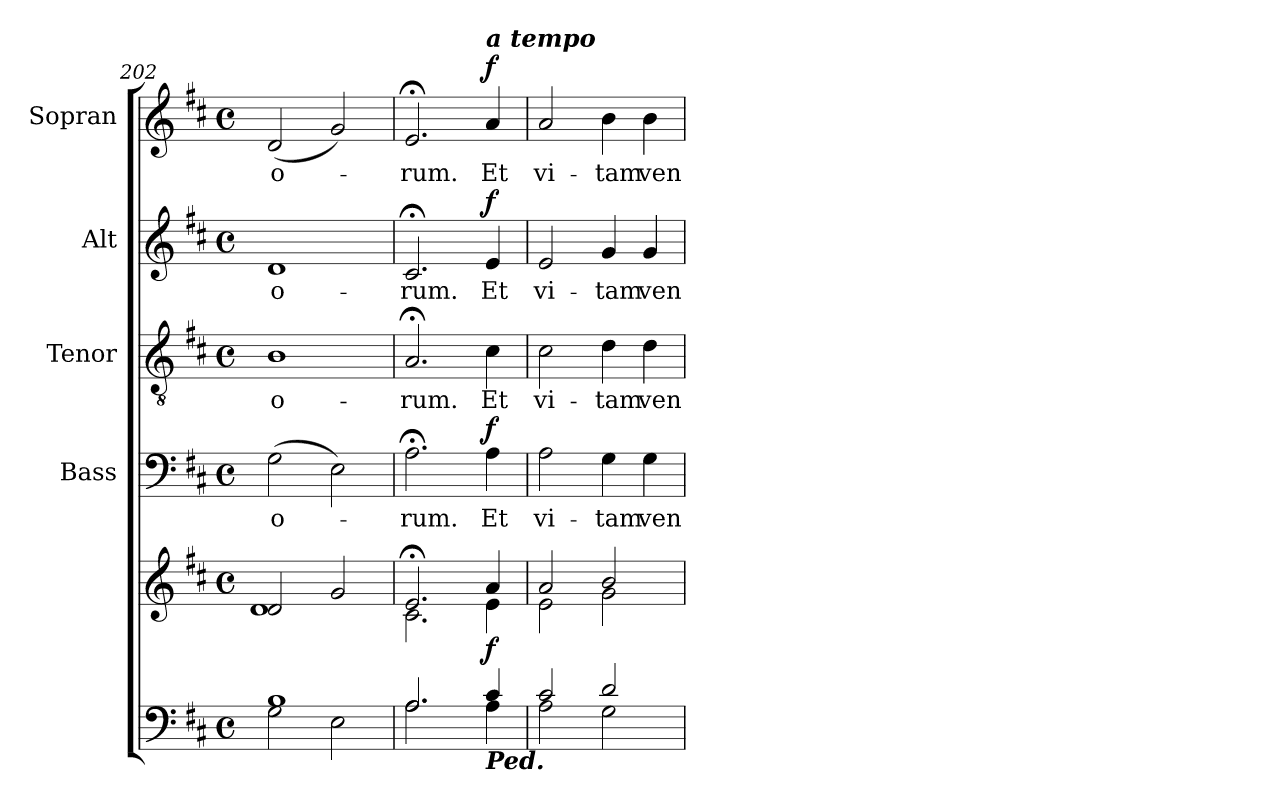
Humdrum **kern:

**kern	**kern	**dynam	**kern	**text	**dynam	**kern	**text	**kern	**text	**dynam	**kern	**text	**dynam
*part5	*part5	*part5	*part4	*part4	*part4	*part3	*part3	*part2	*part2	*part2	*part1	*part1	*part1
*staff6	*staff5	*staff5/6	*staff4	*staff4	*staff4	*staff3	*staff3	*staff2	*staff2	*staff2	*staff1	*staff1	*staff1
*	*	*	*I"Bass	*	*	*I"Tenor	*	*I"Alt	*	*	*I"Sopran	*	*
*	*	*	*I'B.	*	*	*I'T.	*	*I'A.	*	*	*I'S.	*	*
*clefF4	*clefG2	*	*clefF4	*	*	*clefGv2	*	*clefG2	*	*	*clefG2	*	*
*k[f#c#]	*k[f#c#]	*	*k[f#c#]	*	*	*k[f#c#]	*	*k[f#c#]	*	*	*k[f#c#]	*	*
*D:	*D:	*	*D:	*	*	*D:	*	*D:	*	*	*D:	*	*
*M4/4	*M4/4	*	*M4/4	*	*	*M4/4	*	*M4/4	*	*	*M4/4	*	*
*met(c)	*met(c)	*	*met(c)	*	*	*met(c)	*	*met(c)	*	*	*met(c)	*	*
=202	=202	=202	=202	=202	=202	=202	=202	=202	=202	=202	=202	=202	=202
*^	*^	*	*	*	*	*	*	*	*	*	*	*	*
!	!	!	!	!	!	!LO:LY:b	!	!	!LO:LY:b	!	!LO:LY:b	!	!	!LO:LY:b	!
1B	2G\	2d/	1d	.	(>2G\	-o-	.	1B	-o-	1d	-o-	.	(<2d/	-o-	.
.	2E\	2g/	.	.	2E\)	.	.	.	.	.	.	.	2g/)	.	.
=203	=203	=203	=203	=203	=203	=203	=203	=203	=203	=203	=203	=203	=203	=203	=203
!	!	!	!	!	!	!LO:LY:b	!	!	!LO:LY:b	!	!LO:LY:b	!	!	!LO:LY:b	!
2.A/	2.A\	2.e;</	2.c#\	.	2.A;<\	-rum.	.	2.A;</	-rum.	2.c#;</	-rum.	.	2.e;</	-rum.	.
!	!	!	!	!	!	!	!	!	!	!	!	!	!LO:TX:a:Bi:t=a tempo	!	!
!LO:TX:b:Bi:t=Ped.	!	!	!	!	!	!	!	!	!	!	!	!	!	!	!
!	!	!	!	!LO:DY:b	!	!LO:LY:b	!LO:DY:a	!	!LO:LY:b	!	!LO:LY:b	!LO:DY:a	!	!LO:LY:b	!LO:DY:a
4c#/	4A\	4a/	4e\	f	4A\	Et	f	4c#\	Et	4e/	Et	f	4a/	Et	f
=204	=204	=204	=204	=204	=204	=204	=204	=204	=204	=204	=204	=204	=204	=204	=204
!	!	!	!	!	!	!LO:LY:b	!	!	!LO:LY:b	!	!LO:LY:b	!	!	!LO:LY:b	!
2c#/	2A\	2a/	2e\	.	2A\	vi-	.	2c#\	vi-	2e/	vi-	.	2a/	vi-	.
!	!	!	!	!	!	!LO:LY:b	!	!	!LO:LY:b	!	!LO:LY:b	!	!	!LO:LY:b	!
2d/	2G\	2b/	2g\	.	4G\	-tam	.	4d\	-tam	4g/	-tam	.	4b\	-tam	.
!	!	!	!	!	!	!LO:LY:b	!	!	!LO:LY:b	!	!LO:LY:b	!	!	!LO:LY:b	!
.	.	.	.	.	4G\	ven-	.	4d\	ven-	4g/	ven-	.	4b\	ven-	.
*v	*v	*	*	*	*	*	*	*	*	*	*	*	*	*	*
*	*v	*v	*	*	*	*	*	*	*	*	*	*	*	*
=	=	=	=	=	=	=	=	=	=	=	=	=	=
*-	*-	*-	*-	*-	*-	*-	*-	*-	*-	*-	*-	*-	*-
